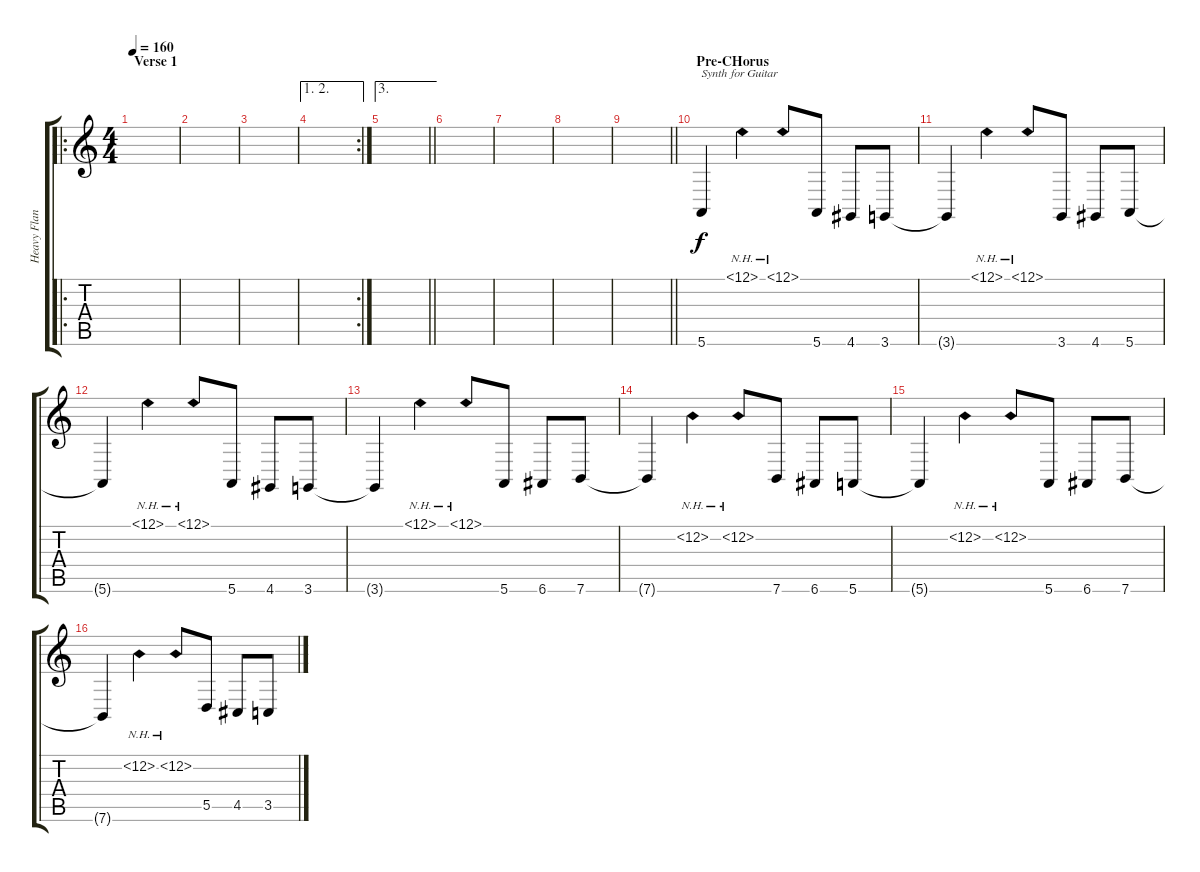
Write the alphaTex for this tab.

\track ("Heavy Flanger Guitar" "Heavy Flan") {instrument lead1square}
\staff {score tabs}
\tuning (E4 B3 G3 D3 A2 E2) {hide}
\ro
\ts (4 4)
\section ("" "Verse 1")
\tempo 160
\clef g2
\ks c
|
|
|
\ae (1 2)
\rc 2
|
\ae 3
\barLineRight lightlight
|
|
|
|
\barLineRight lightlight
|
\section ("" "Pre-CHorus")
5.6.4{txt "Synth for Guitar" dy f} 12.1{nh}.4 12.1{nh}.8 5.6.8 4.6.8 3.6.8 |
3.6{t}.4 12.1{nh}.4 12.1{nh}.8 3.6.8 4.6.8 5.6.8 |
5.6{t}.4 12.1{nh}.4 12.1{nh}.8 5.6.8 4.6.8 3.6.8 |
3.6{t}.4 12.1{nh}.4 12.1{nh}.8 5.6.8 6.6.8 7.6.8 |
7.6{t}.4 12.2{nh}.4 12.2{nh}.8 7.6.8 6.6.8 5.6.8 |
5.6{t}.4 12.2{nh}.4 12.2{nh}.8 5.6.8 6.6.8 7.6.8 |
7.6{t}.4 12.2{nh}.4 12.2{nh}.8 5.5.8 4.5.8 3.5.8
